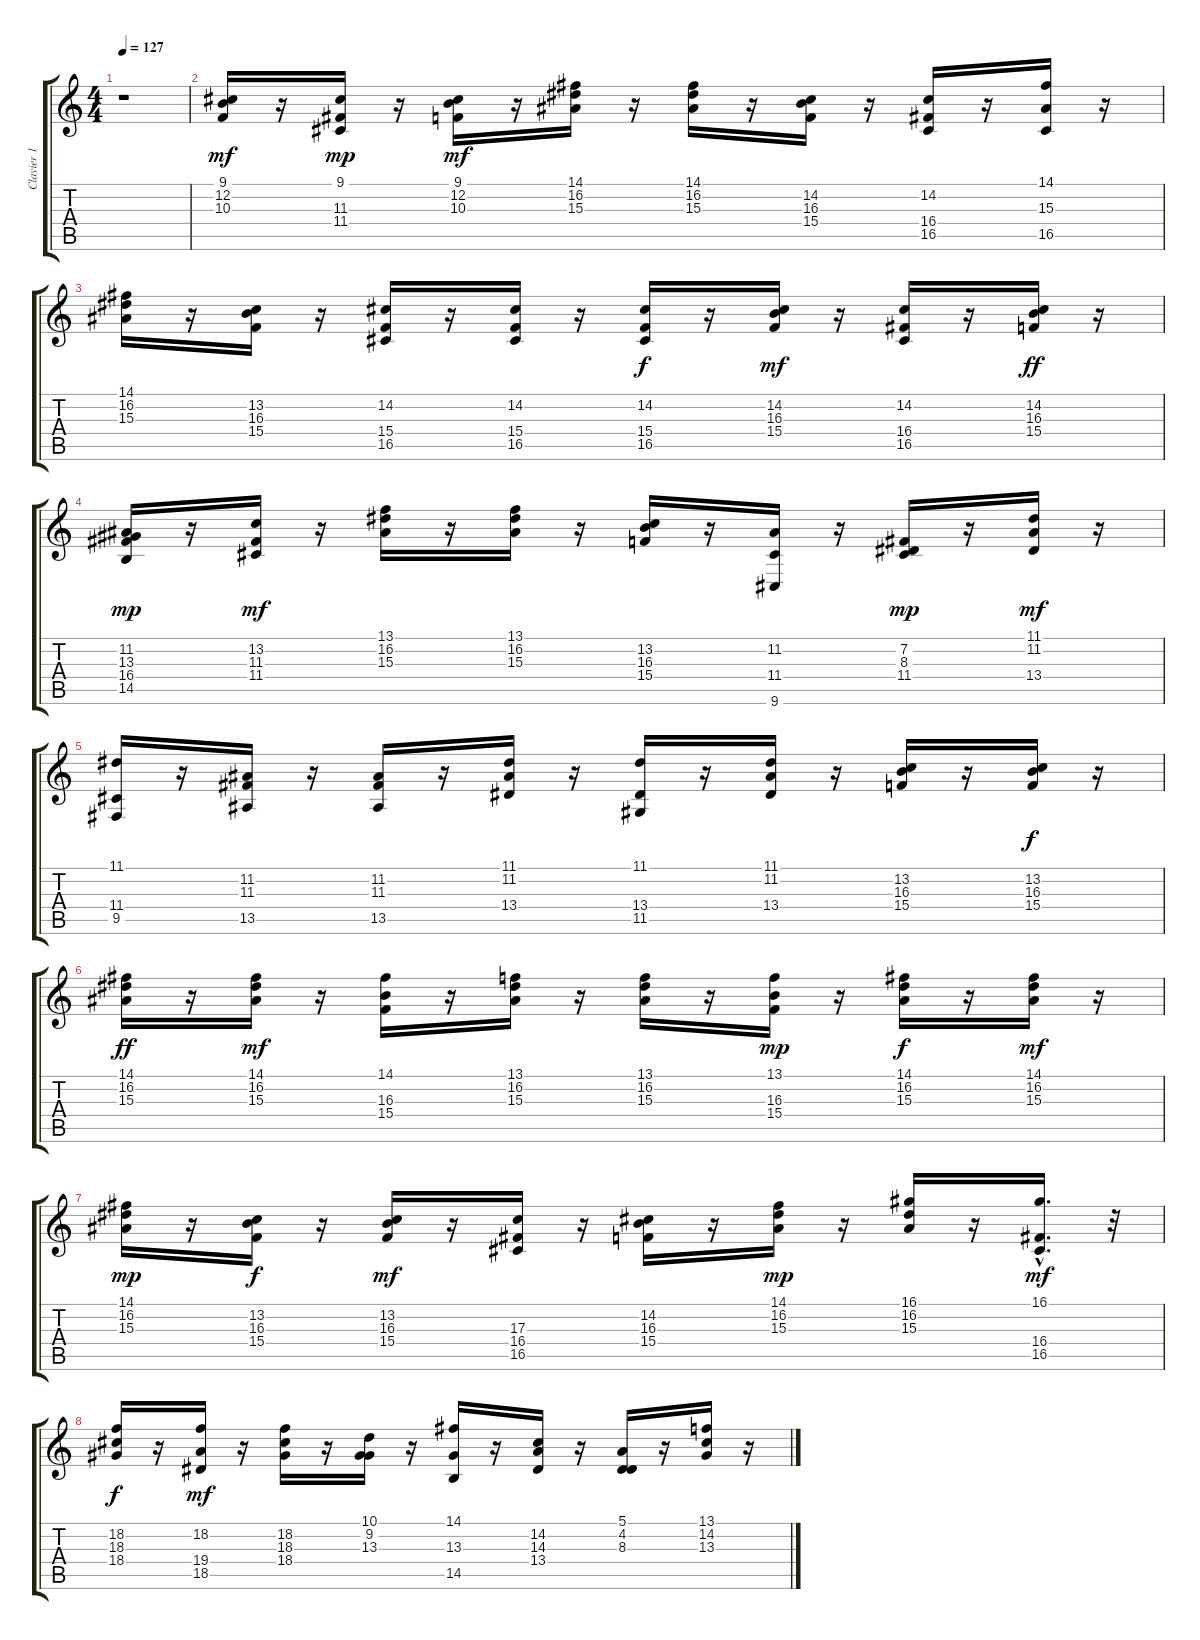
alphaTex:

\track ("Clavier 1" "Clavier 1") {instrument rockorgan}
\staff {score tabs}
\tuning (E4 B3 G3 D3 A2 E2) {hide}
\ts (4 4)
\tempo 127
\clef g2
\ks c
r.1{dy mf instrument rockorgan} |
(9.1 12.2 10.3).16 r.16 (9.1 11.3 11.4).16{dy mp} r.16 (9.1 12.2 10.3).16{dy mf} r.16 (14.1 16.2 15.3).16 r.16 (14.1 16.2 15.3).16 r.16 (14.2 16.3 15.4).16 r.16 (14.2 16.4 16.5).16 r.16 (14.1 15.3 16.5).16 r.16 |
(14.1 16.2 15.3).16 r.16 (13.2 16.3 15.4).16 r.16 (14.2 15.4 16.5).16 r.16 (14.2 15.4 16.5).16 r.16 (14.2 15.4 16.5).16{dy f} r.16 (14.2 16.3 15.4).16{dy mf} r.16 (14.2 16.4 16.5).16 r.16 (14.2 16.3 15.4).16{dy ff} r.16 |
(11.2 13.3 16.4 14.5).16{dy mp} r.16 (13.2 11.3 11.4).16{dy mf} r.16 (13.1 16.2 15.3).16 r.16 (13.1 16.2 15.3).16 r.16 (13.2 16.3 15.4).16 r.16 (11.2 11.4 9.6).16 r.16 (7.2 8.3 11.4).16{dy mp} r.16 (11.1 11.2 13.4).16{dy mf} r.16 |
(11.1 11.4 9.5).16 r.16 (11.2 11.3 13.5).16 r.16 (11.2 11.3 13.5).16 r.16 (11.1 11.2 13.4).16 r.16 (11.1 13.4 11.5).16 r.16 (11.1 11.2 13.4).16 r.16 (13.2 16.3 15.4).16 r.16 (13.2 16.3 15.4).16{dy f} r.16 |
(14.1 16.2 15.3).16{dy ff} r.16 (14.1 16.2 15.3).16{dy mf} r.16 (14.1 16.3 15.4).16 r.16 (13.1 16.2 15.3).16 r.16 (13.1 16.2 15.3).16 r.16 (13.1 16.3 15.4).16{dy mp} r.16 (14.1 16.2 15.3).16{dy f} r.16 (14.1 16.2 15.3).16{dy mf} r.16 |
(14.1 16.2 15.3).16{dy mp} r.16 (13.2 16.3 15.4).16{dy f} r.16 (13.2 16.3 15.4).16{dy mf} r.16 (17.3 16.4 16.5).16 r.16 (14.2 16.3 15.4).16 r.16 (14.1 16.2 15.3).16{dy mp} r.16 (16.1 16.2 15.3).16 r.16 (16.1{hac} 16.4 16.5).16{d dy mf} r.32 |
(18.2 18.3 18.4).16{dy f} r.16 (18.2 19.4 18.5).16{dy mf} r.16 (18.2 18.3 18.4).16 r.16 (10.1 9.2 13.3).16 r.16 (14.1 13.3 14.5).16 r.16 (14.2 14.3 13.4).16 r.16 (5.1 4.2 8.3).16 r.16 (13.1 14.2 13.3).16 r.16
